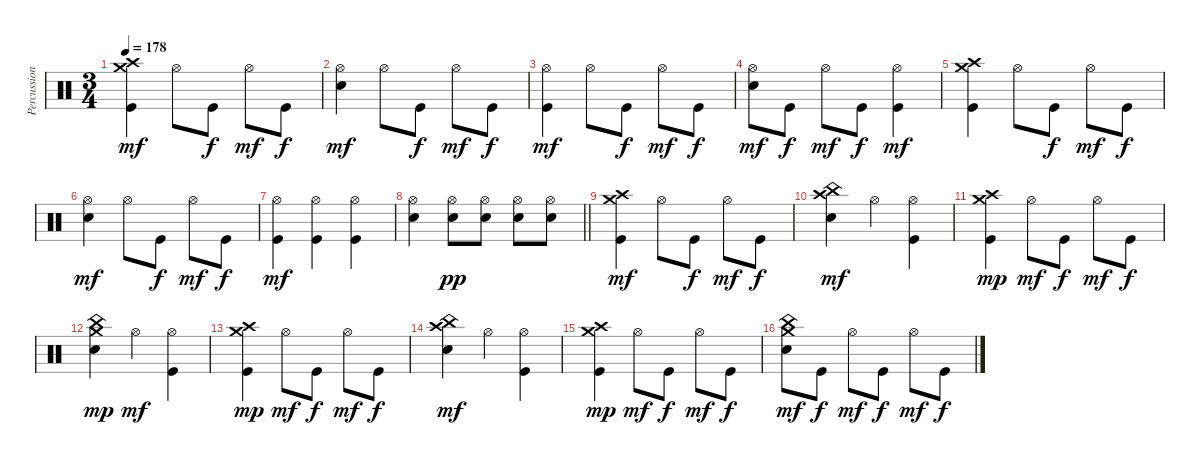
\track ("Percussions" "Percussion") {instrument percussion}
\staff {score}
\articulation defaults
\ts (3 4)
\tempo 178
\clef neutral
\ks c
("Kick (hit)" "Crash high (hit)" "Crash medium (hit)").4{dy mf} "Hi-Hat (open)".8 "Kick (hit)".8{dy f} "Hi-Hat (open)".8{dy mf} "Kick (hit)".8{dy f} |
("Electric Snare (hit)" "Hi-Hat (open)").4{dy mf} "Hi-Hat (open)".8 "Kick (hit)".8{dy f} "Hi-Hat (open)".8{dy mf} "Kick (hit)".8{dy f} |
("Kick (hit)" "Hi-Hat (open)").4{dy mf} "Hi-Hat (open)".8 "Kick (hit)".8{dy f} "Hi-Hat (open)".8{dy mf} "Kick (hit)".8{dy f} |
("Electric Snare (hit)" "Hi-Hat (open)").8{dy mf} "Kick (hit)".8{dy f} "Hi-Hat (open)".8{dy mf} "Kick (hit)".8{dy f} ("Kick (hit)" "Hi-Hat (open)").4{dy mf} |
("Kick (hit)" "Crash high (hit)" "Crash medium (hit)").4 "Hi-Hat (open)".8 "Kick (hit)".8{dy f} "Hi-Hat (open)".8{dy mf} "Kick (hit)".8{dy f} |
("Electric Snare (hit)" "Hi-Hat (open)").4{dy mf} "Hi-Hat (open)".8 "Kick (hit)".8{dy f} "Hi-Hat (open)".8{dy mf} "Kick (hit)".8{dy f} |
("Kick (hit)" "Hi-Hat (open)").4{dy mf} ("Kick (hit)" "Hi-Hat (open)").4 ("Kick (hit)" "Hi-Hat (open)").4 |
\barLineRight lightlight
("Electric Snare (hit)" "Hi-Hat (open)").4 ("Electric Snare (hit)" "Hi-Hat (open)").8{dy pp} ("Electric Snare (hit)" "Hi-Hat (open)").8 ("Electric Snare (hit)" "Hi-Hat (open)").8 ("Electric Snare (hit)" "Hi-Hat (open)").8 |
("Kick (hit)" "Crash high (hit)" "Crash medium (hit)").4{dy mf} "Hi-Hat (open)".8 "Kick (hit)".8{dy f} "Hi-Hat (open)".8{dy mf} "Kick (hit)".8{dy f} |
("Electric Snare (hit)" "China (hit)" "Crash high (hit)").4{dy mf} "Hi-Hat (open)".4 ("Kick (hit)" "Hi-Hat (open)").4 |
("Kick (hit)" "Crash high (hit)" "Crash medium (hit)").4{dy mp} "Hi-Hat (open)".8{dy mf} "Kick (hit)".8{dy f} "Hi-Hat (open)".8{dy mf} "Kick (hit)".8{dy f} |
("Electric Snare (hit)" "China (hit)" "Crash medium (hit)").4{dy mp} "Hi-Hat (open)".4{dy mf} ("Kick (hit)" "Hi-Hat (open)").4 |
("Kick (hit)" "Crash high (hit)" "Crash medium (hit)").4{dy mp} "Hi-Hat (open)".8{dy mf} "Kick (hit)".8{dy f} "Hi-Hat (open)".8{dy mf} "Kick (hit)".8{dy f} |
("Electric Snare (hit)" "China (hit)" "Crash high (hit)").4{dy mf} "Hi-Hat (open)".4 ("Kick (hit)" "Hi-Hat (open)").4 |
("Kick (hit)" "Crash high (hit)" "Crash medium (hit)").4{dy mp} "Hi-Hat (open)".8{dy mf} "Kick (hit)".8{dy f} "Hi-Hat (open)".8{dy mf} "Kick (hit)".8{dy f} |
("Electric Snare (hit)" "China (hit)" "Crash medium (hit)").8{dy mf} "Kick (hit)".8{dy f} "Hi-Hat (open)".8{dy mf} "Kick (hit)".8{dy f} "Hi-Hat (open)".8{dy mf} "Kick (hit)".8{dy f}
